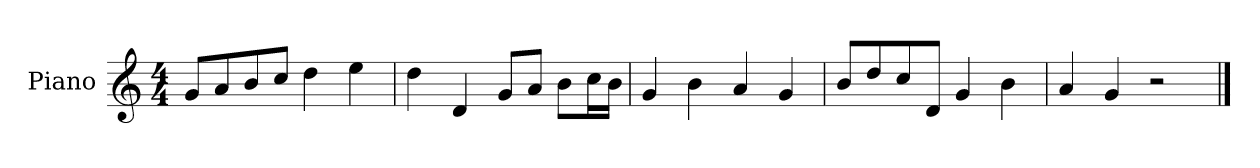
**kern
*part1
*staff1
*I"Piano
*I'P-no
*clefG2
*k[]
*M4/4
*MM90
=1
8g/L
8a/
8b/
8cc/J
4dd\
4ee\
=2
4dd\
4d/
8g/L
8a/J
8b\L
16cc\L
16b\JJ
=3
4g/
4b\
4a/
4g/
=4
8b/L
8dd/
8cc/
8d/J
4g/
4b\
=5
4a/
4g/
2r
==
*-
